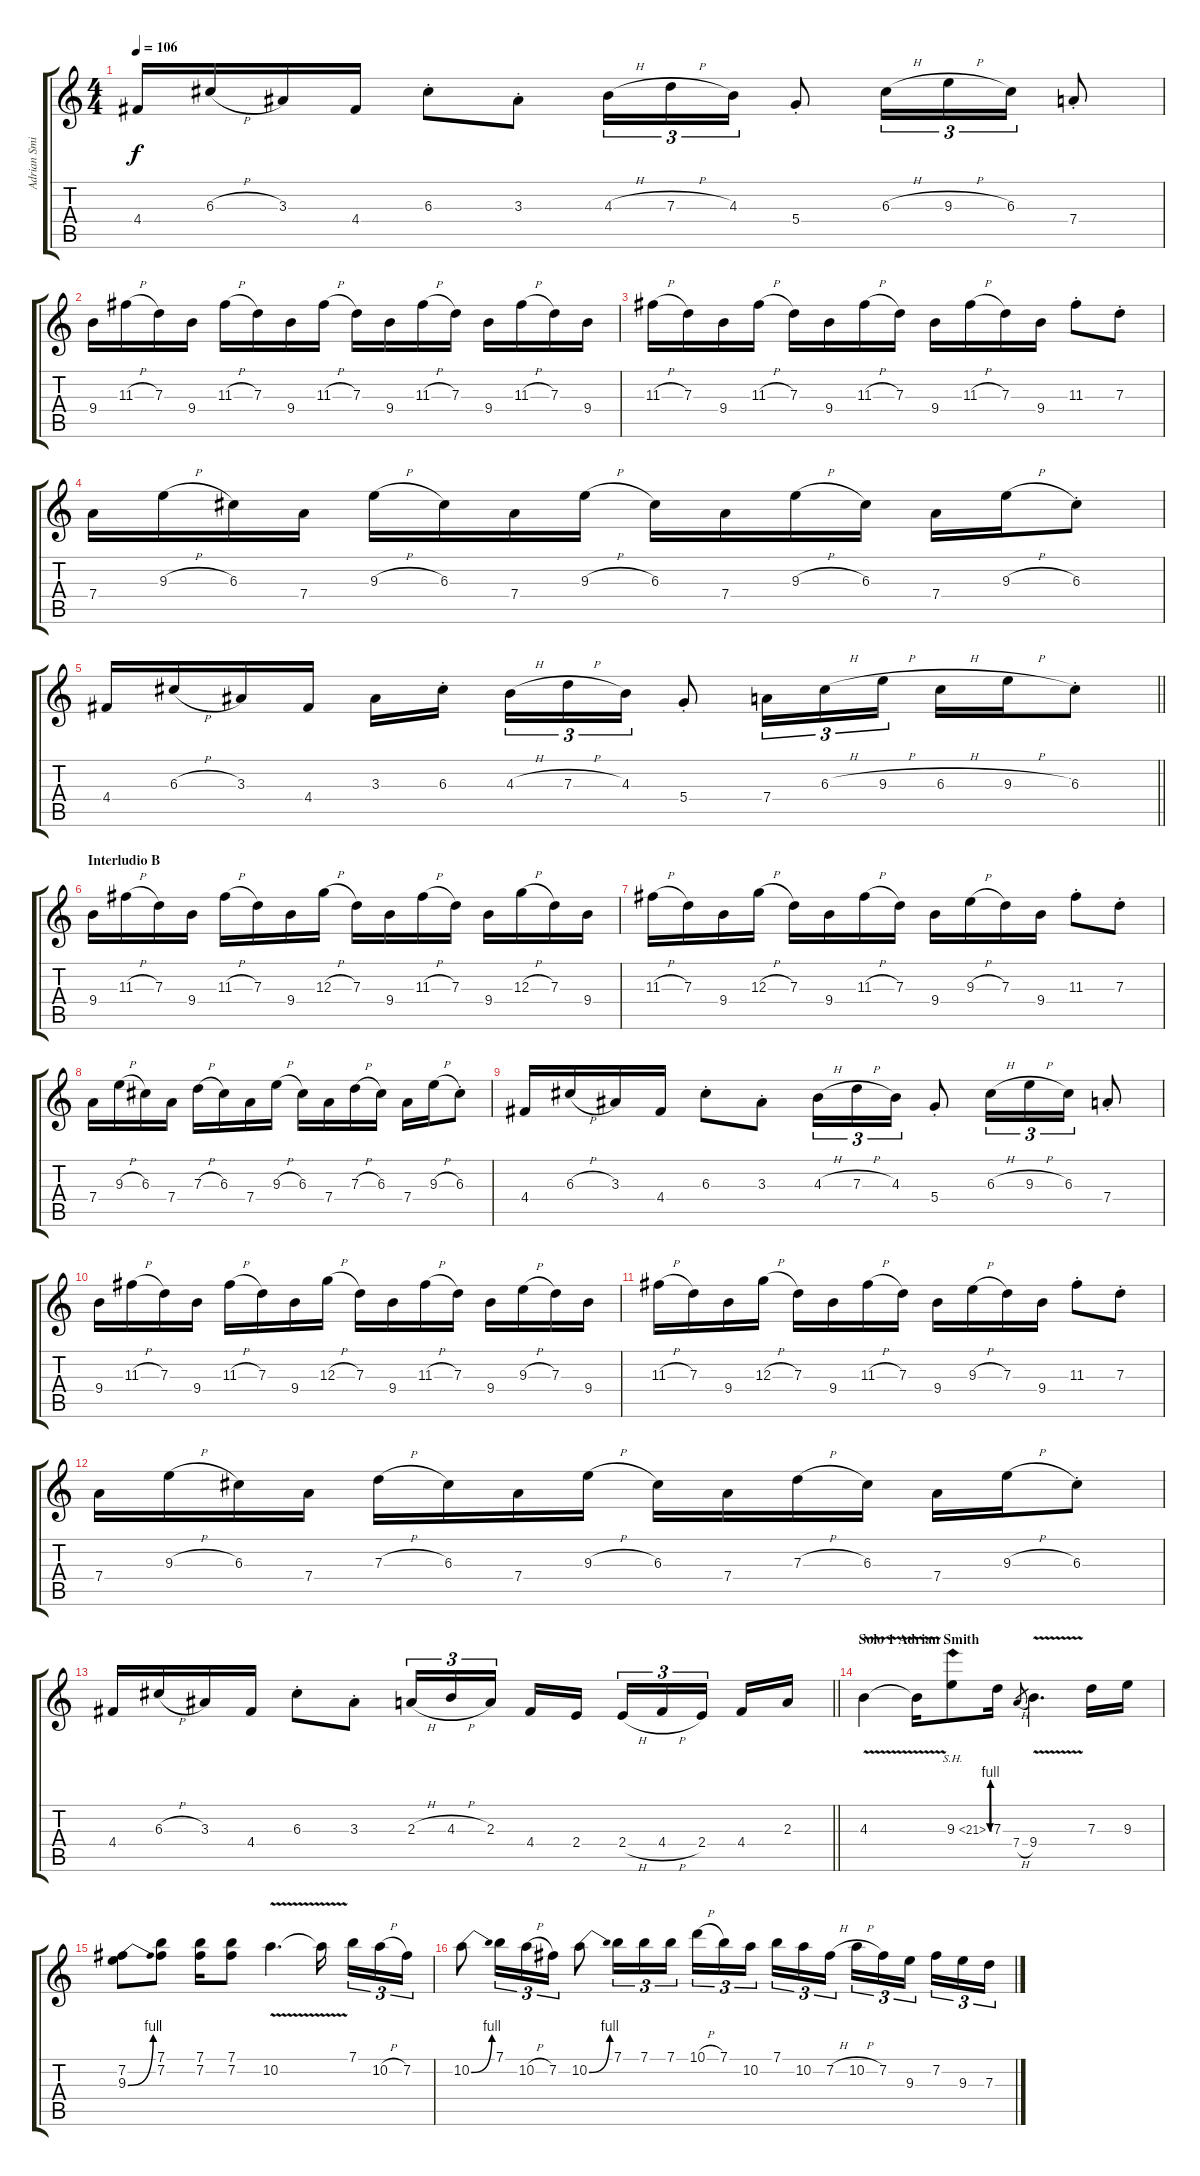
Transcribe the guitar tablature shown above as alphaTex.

\track ("Adrian Smith" "Adrian Smi") {instrument distortionguitar}
\staff {score tabs}
\tuning (E4 B3 G3 D3 A2 E2) {hide}
\ts (4 4)
\tempo 106
\clef g2
\ks c
4.4.16{dy f} 6.3{h}.16 3.3.16 4.4.16 6.3{st}.8 3.3{st}.8 4.3{h}.16{tu (3 2)} 7.3{h}.16{tu (3 2)} 4.3.16{tu (3 2)} 5.4{st}.8 6.3{h}.16{tu (3 2)} 9.3{h}.16{tu (3 2)} 6.3.16{tu (3 2)} 7.4{st}.8 |
9.4.16 11.3{h}.16 7.3.16 9.4.16 11.3{h}.16 7.3.16 9.4.16 11.3{h}.16 7.3.16 9.4.16 11.3{h}.16 7.3.16 9.4.16 11.3{h}.16 7.3.16 9.4.16 |
11.3{h}.16 7.3.16 9.4.16 11.3{h}.16 7.3.16 9.4.16 11.3{h}.16 7.3.16 9.4.16 11.3{h}.16 7.3.16 9.4.16 11.3{st}.8 7.3{st}.8 |
7.4.16 9.3{h}.16 6.3.16 7.4.16 9.3{h}.16 6.3.16 7.4.16 9.3{h}.16 6.3.16 7.4.16 9.3{h}.16 6.3.16 7.4.16 9.3{h}.16 6.3{st}.8 |
\barLineRight lightlight
4.4.16 6.3{h}.16 3.3.16 4.4.16 3.3.16 6.3{st}.16{beam splitsecondary} 4.3{h}.16{tu (3 2)} 7.3{h}.16{tu (3 2)} 4.3.16{tu (3 2)} 5.4{st}.8 7.4.16{tu (3 2)} 6.3{h}.16{tu (3 2)} 9.3{h}.16{tu (3 2)} 6.3{h}.16 9.3{h}.16 6.3{st}.8 |
\section ("" "Interludio B")
9.4.16 11.3{h}.16 7.3.16 9.4.16 11.3{h}.16 7.3.16 9.4.16 12.3{h}.16 7.3.16 9.4.16 11.3{h}.16 7.3.16 9.4.16 12.3{h}.16 7.3.16 9.4.16 |
11.3{h}.16 7.3.16 9.4.16 12.3{h}.16 7.3.16 9.4.16 11.3{h}.16 7.3.16 9.4.16 9.3{h}.16 7.3.16 9.4.16 11.3{st}.8 7.3{st}.8 |
7.4.16 9.3{h}.16 6.3.16 7.4.16 7.3{h}.16 6.3.16 7.4.16 9.3{h}.16 6.3.16 7.4.16 7.3{h}.16 6.3.16 7.4.16 9.3{h}.16 6.3{st}.8 |
4.4.16 6.3{h}.16 3.3.16 4.4.16 6.3{st}.8 3.3{st}.8 4.3{h}.16{tu (3 2)} 7.3{h}.16{tu (3 2)} 4.3.16{tu (3 2)} 5.4{st}.8 6.3{h}.16{tu (3 2)} 9.3{h}.16{tu (3 2)} 6.3.16{tu (3 2)} 7.4{st}.8 |
9.4.16 11.3{h}.16 7.3.16 9.4.16 11.3{h}.16 7.3.16 9.4.16 12.3{h}.16 7.3.16 9.4.16 11.3{h}.16 7.3.16 9.4.16 9.3{h}.16 7.3.16 9.4.16 |
11.3{h}.16 7.3.16 9.4.16 12.3{h}.16 7.3.16 9.4.16 11.3{h}.16 7.3.16 9.4.16 9.3{h}.16 7.3.16 9.4.16 11.3{st}.8 7.3{st}.8 |
7.4.16 9.3{h}.16 6.3.16 7.4.16 7.3{h}.16 6.3.16 7.4.16 9.3{h}.16 6.3.16 7.4.16 7.3{h}.16 6.3.16 7.4.16 9.3{h}.16 6.3{st}.8 |
\barLineRight lightlight
4.4.16 6.3{h}.16 3.3.16 4.4.16 6.3{st}.8 3.3{st}.8 2.3{h}.16{tu (3 2) volume 16} 4.3{h}.16{tu (3 2)} 2.3.16{tu (3 2) beam splitsecondary} 4.4.16 2.4.16 2.4{h}.16{tu (3 2)} 4.4{h}.16{tu (3 2)} 2.4.16{tu (3 2) beam splitsecondary} 4.4.16 2.3.16 |
\section ("" "Solo 1 Adrian Smith")
4.3{v}.4{volume 16} 4.3{t}.16 9.3{be (custom 0 0 15 4 25 4 40 0 60 0) sh 12}.8 7.3.16 7.4{h}.8{gr} 9.4{v}.4{d} 7.3.16 9.3.16 |
(7.2 9.3{be (bend 0 0 60 4)}).8 (7.1 7.2).8 (7.1 7.2).16 (7.1 7.2).8 10.2{v}.4{d} 10.2{t}.16{beam splitsecondary} 7.1.16{tu (3 2)} 10.2{h}.16{tu (3 2)} 7.2.16{tu (3 2)} |
10.2{be (bend 0 0 60 4)}.8 7.1.16{tu (3 2)} 10.2{h}.16{tu (3 2)} 7.2.16{tu (3 2)} 10.2{be (bend 0 0 60 4)}.8 7.1.16{tu (3 2)} 7.1.16{tu (3 2)} 7.1.16{tu (3 2)} 10.1{h}.16{tu (3 2)} 7.1.16{tu (3 2)} 10.2.16{tu (3 2) beam splitsecondary} 7.1.16{tu (3 2)} 10.2.16{tu (3 2)} 7.2{h}.16{tu (3 2)} 10.2{h}.16{tu (3 2)} 7.2.16{tu (3 2)} 9.3.16{tu (3 2) beam splitsecondary} 7.2.16{tu (3 2)} 9.3.16{tu (3 2)} 7.3.16{tu (3 2)}
